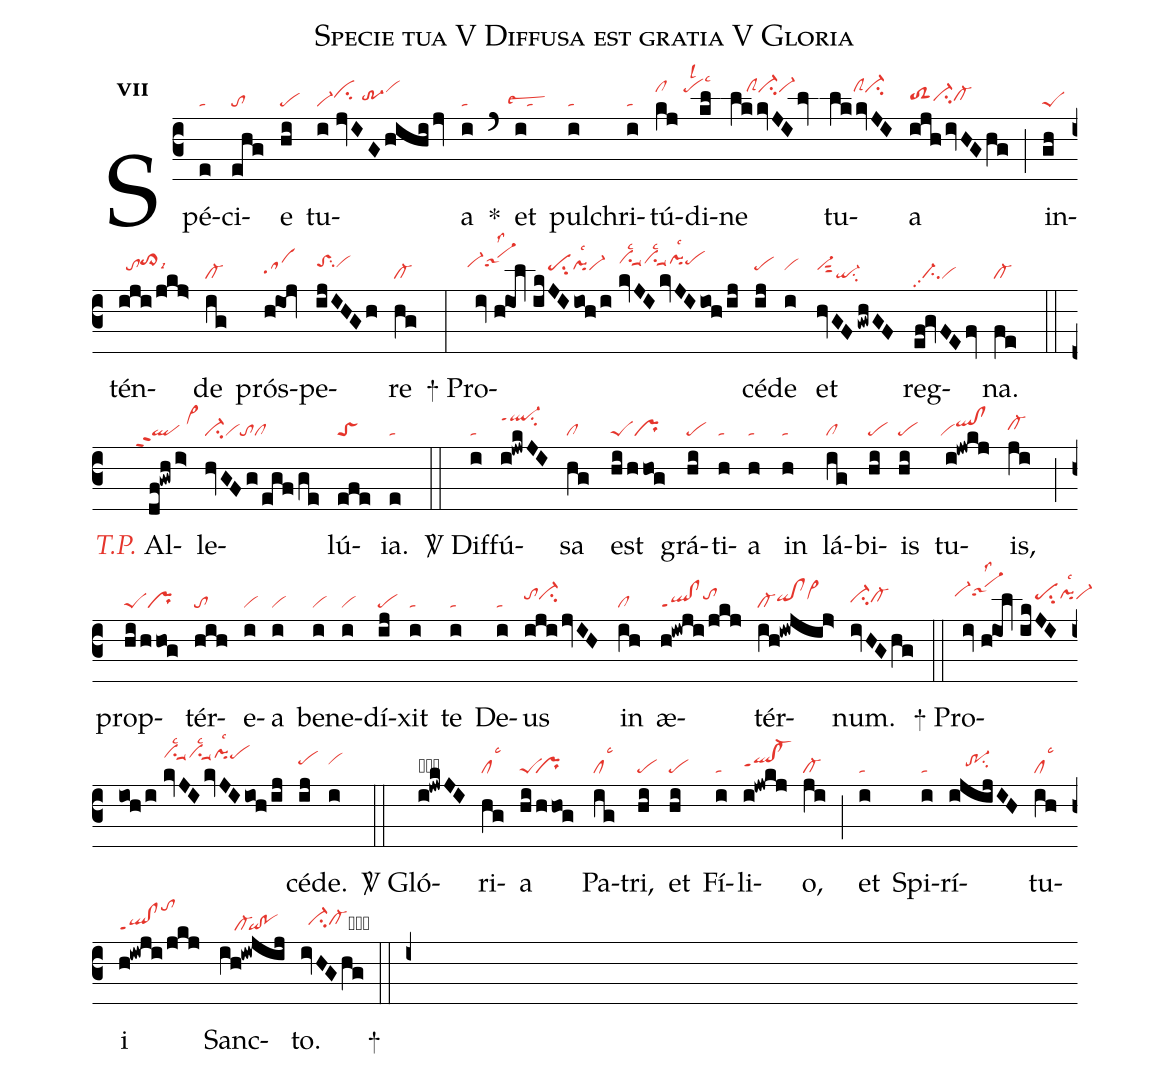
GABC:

name:Specie tua V Diffusa est gratia V Gloria;
office-part:re;
mode:7;
nabc-lines:1;
%%
initial-style: 1;
name: Specie tua;
mode:7;
office-part: Responsorium;
annotation: Resp.;
annotation:vii;
nabc-lines:1;
%%
(c3) Spé(e|ta)ci(ehg|to)e(hi|pe) tu(i//jvIGhihi/jv|vi-cihi/tr-3hhvihk)a(i|ta) <sp>*</sp>(`) et(i|``talsew2) pul(i|ta)chri(i|ta)tú(kj|clhk)di(kl|````pehklsl2lsc3)ne(lkkvJIlv|////clShkci-hkvi-hk) tu(lkkvJI|//////clShkci-hk)a(ijhivHGhg|toS2hhci-hhcl-hh) (;)in(gh|peS)tén(iji/jkj>|//tohito>hklsi9)de(ig|cl-) prós(h@ioj|sahh)pe(ijIHGh|toShjsu2vihj)re(hg|cl-) (:) <sp>+</sp> Pro(iv//h@iol|``vi-hjsa-1hjlss2|//ikJIioh/i|////pehisu2pihilsc2vi-hi|//kvJIkvJIioh/ij|vihksu1suu1lsc2vihksu1suu1lsc2pihklsc2pehk)cé(ij|pehi)de(i|vihi) et(hvGFgwhGF|vi-hisut2qi-su2) reg(ef!gvFEfv|//ci-pp2vi)na.(fe|cl-) (::) <c><i>T.P.</i></c> {A}l(df!gwh/i>|```qlppt2/vi>hj)le(hvGFg/egf/ge|ci-vitocl)lú(efe|toS)ia.(e|ta) (::)

<sp>V/</sp> Dif(i|ta)fú(i!jwkJI|ql-hkppt1su2)sa(hg|cl) est(hi/hhog|peSpr) grá(hi|pe)ti(h|ta)a(h|ta) in(h|ta) lá(ig|cl)bi(hi|pe)is(hi|pe) tu(i@jwkj|`viqlhi!clhi)is,(ji|cl-hh) (;) prop(hi/hhog|peSpr)tér(hih|to)e(i|vi)a(i|vi) be(i|vi)ne(i|vi)dí(ij|pe)xit(i|ta) te(i|ta) De(i|ta)us(ijijvIH|tohici-hi) in(ih|cl) æ(h!iwji/jkj|ql!clppt1tohi)tér(ih!iwjij>|cl-qihh!clhhvi>hi)num.(ivHGhg|ci-hhcl-hh) (::)
<sp>+</sp> Pro(iv//h@iol|``vi-hjsa-1hjlss2|//ikJIioh/i|////pehisu2pihilsc2vi-hi|//kvJIkvJIioh/ij|vihksu1suu1lsc2vihksu1suu1lsc2pihklsc2pehk)cé(ij|pehi)de.(i|vihi) (::)

<sp>V/</sp> Gló(i!jwkJI|obql-hjppt1su2)ri(hg|cllsc3)a(hi/hhog|peS``pr) Pa(ig|cllsc3)tri,(hi|pe) et(hi|pe) Fí(i|ta)li(i!jwkj|qlhh!cl-hhppt1)o,(ji|cl-) (;) et(i|ta) Spi(i|ta)rí(ijijIH|////tr-1hhsu2)tu(ih|cllsc3)i(h!iwji/jkj|ql!clppt1tohm) Sanc(ih!iwjij|////cl-`qi!po)to.(ivHGhg|//ci-hhcl-hhcb)
<sp>+</sp>(::i+)
